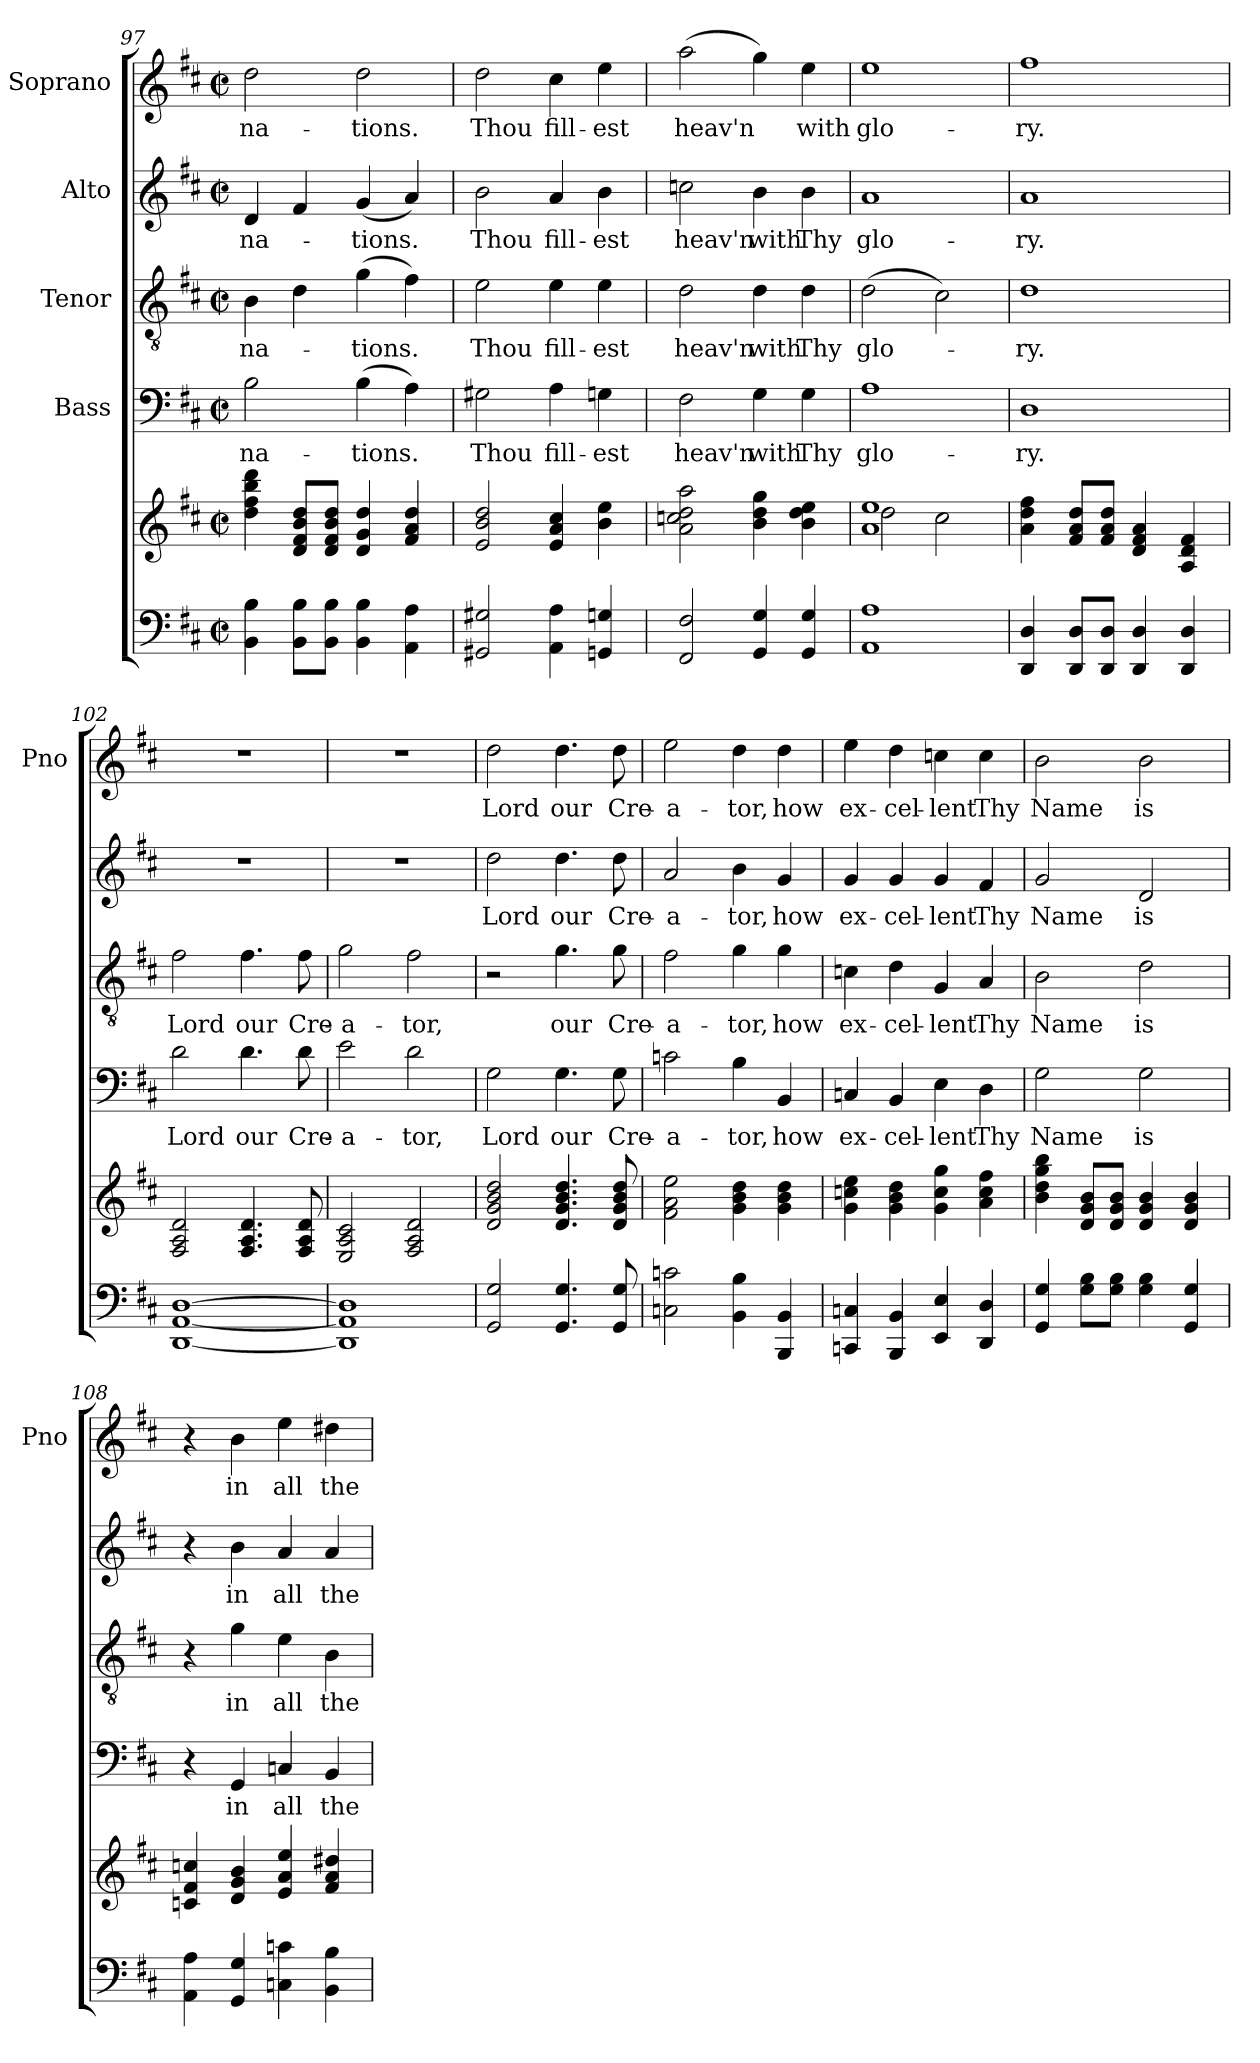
**kern	**kern	**kern	**text	**kern	**text	**kern	**text	**kern	**text
*part5	*part5	*part4	*part4	*part3	*part3	*part2	*part2	*part1	*part1
*staff6	*staff5	*staff4	*staff4	*staff3	*staff3	*staff2	*staff2	*staff1	*staff1
*	*	*I"Bass	*	*I"Tenor	*	*I"Alto	*	*I"Soprano	*
*	*	*	*	*	*	*	*	*I'Pno	*
!!LO:LB:g=z
*clefF4	*clefG2	*clefF4	*	*clefGv2	*	*clefG2	*	*clefG2	*
*k[f#c#]	*k[f#c#]	*k[f#c#]	*	*k[f#c#]	*	*k[f#c#]	*	*k[f#c#]	*
*D:	*D:	*D:	*	*D:	*	*D:	*	*D:	*
*M2/2	*M2/2	*M2/2	*	*M2/2	*	*M2/2	*	*M2/2	*
*met(c|)	*met(c|)	*met(c|)	*	*met(c|)	*	*met(c|)	*	*met(c|)	*
=97	=97	=97	=97	=97	=97	=97	=97	=97	=97
4BB\ 4B\	4dd\ 4ff#\ 4bb\ 4ddd\	2B\	na-	4B\	na-	4d/	na-	2dd\	na-
8BB\ 8B\L	8d/ 8f#/ 8b/ 8dd/L	.	.	4d\	.	4f#/	.	.	.
8BB\ 8B\J	8d/ 8f#/ 8b/ 8dd/J	.	.	.	.	.	.	.	.
4BB\ 4B\	4d/ 4g/ 4dd/	(4B\	-tions.	(4g\	-tions.	(4g/	-tions.	2dd\	-tions.
4AA\ 4A\	4f#/ 4a/ 4dd/	4A\)	.	4f#\)	.	4a/)	.	.	.
=98	=98	=98	=98	=98	=98	=98	=98	=98	=98
2GG#X/ 2G#X/	2e/ 2b/ 2dd/	2G#X\	Thou	2e\	Thou	2b\	Thou	2dd\	Thou
4AA\ 4A\	4e/ 4a/ 4cc#/	4A\	fill-	4e\	fill-	4a/	fill-	4cc#\	fill-
4GGn/ 4Gn/	4b\ 4ee\	4Gn\	-est	4e\	-est	4b\	-est	4ee\	-est
=99	=99	=99	=99	=99	=99	=99	=99	=99	=99
2FF#/ 2F#/	2a\ 2ccn\ 2dd\ 2aa\	2F#\	heav'n	2d\	heav'n	2ccn\	heav'n	(2aa\	heav'n
4GG/ 4G/	4b\ 4dd\ 4gg\	4G\	with	4d\	with	4b\	with	4gg\)	.
4GG/ 4G/	4b\ 4dd\ 4ee\	4G\	Thy	4d\	Thy	4b\	Thy	4ee\	with
=100	=100	=100	=100	=100	=100	=100	=100	=100	=100
*	*^	*	*	*	*	*	*	*	*
1AA 1A	1a 1ee	2dd\	1A	glo-	(2d\	glo-	1a	glo-	1ee	glo-
.	.	2cc#\	.	.	2c#\)	.	.	.	.	.
*	*v	*v	*	*	*	*	*	*	*	*
=101	=101	=101	=101	=101	=101	=101	=101	=101	=101
4DD/ 4D/	4a\ 4dd\ 4ff#\	1D	-ry.	1d	-ry.	1a	-ry.	1ff#	-ry.
8DD/ 8D/L	8f#/ 8a/ 8dd/L	.	.	.	.	.	.	.	.
8DD/ 8D/J	8f#/ 8a/ 8dd/J	.	.	.	.	.	.	.	.
4DD/ 4D/	4d/ 4f#/ 4a/	.	.	.	.	.	.	.	.
4DD/ 4D/	4A/ 4d/ 4f#/	.	.	.	.	.	.	.	.
=102	=102	=102	=102	=102	=102	=102	=102	=102	=102
[1DD [1AA [1D	2F#/ 2A/ 2d/	2d\	Lord	2f#\	Lord	1r	.	1r	.
.	4.F#/ 4.A/ 4.d/	4.d\	our	4.f#\	our	.	.	.	.
.	8F#/ 8A/ 8d/	8d\	Cre-	8f#\	Cre-	.	.	.	.
=103	=103	=103	=103	=103	=103	=103	=103	=103	=103
1DD] 1AA] 1D]	2E/ 2A/ 2c#/	2e\	-a-	2g\	-a-	1r	.	1r	.
.	2F#/ 2A/ 2d/	2d\	-tor,	2f#\	-tor,	.	.	.	.
=104	=104	=104	=104	=104	=104	=104	=104	=104	=104
2GG/ 2G/	2d/ 2g/ 2b/ 2dd/	2G\	Lord	2r	.	2dd\	Lord	2dd\	Lord
4.GG/ 4.G/	4.d/ 4.g/ 4.b/ 4.dd/	4.G\	our	4.g\	our	4.dd\	our	4.dd\	our
8GG/ 8G/	8d/ 8g/ 8b/ 8dd/	8G\	Cre-	8g\	Cre-	8dd\	Cre-	8dd\	Cre-
!!LO:PB:g=z
=105	=105	=105	=105	=105	=105	=105	=105	=105	=105
2Cn\ 2cn\	2f#\ 2a\ 2ee\	2cn\	-a-	2f#\	-a-	2a/	-a-	2ee\	-a-
4BB\ 4B\	4g\ 4b\ 4dd\	4B\	-tor,	4g\	-tor,	4b\	-tor,	4dd\	-tor,
4BBB/ 4BB/	4g\ 4b\ 4dd\	4BB/	how	4g\	how	4g/	how	4dd\	how
=106	=106	=106	=106	=106	=106	=106	=106	=106	=106
4CCn/ 4Cn/	4g\ 4ccn\ 4ee\	4Cn/	ex-	4cn\	ex-	4g/	ex-	4ee\	ex-
4BBB/ 4BB/	4g\ 4b\ 4dd\	4BB/	-cel-	4d\	-cel-	4g/	-cel-	4dd\	-cel-
4EE/ 4E/	4g\ 4cc\ 4gg\	4E\	-lent	4G/	-lent	4g/	-lent	4ccn\	-lent
4DD/ 4D/	4a\ 4cc\ 4ff#\	4D\	Thy	4A/	Thy	4f#/	Thy	4cc\	Thy
=107	=107	=107	=107	=107	=107	=107	=107	=107	=107
4GG/ 4G/	4b\ 4dd\ 4gg\ 4bb\	2G\	Name	2B\	Name	2g/	Name	2b\	Name
8G\ 8B\L	8d/ 8g/ 8b/L	.	.	.	.	.	.	.	.
8G\ 8B\J	8d/ 8g/ 8b/J	.	.	.	.	.	.	.	.
4G\ 4B\	4d/ 4g/ 4b/	2G\	is	2d\	is	2d/	is	2b\	is
4GG/ 4G/	4d/ 4g/ 4b/	.	.	.	.	.	.	.	.
=108	=108	=108	=108	=108	=108	=108	=108	=108	=108
4AA\ 4A\	4cn/ 4f#/ 4ccn/	4r	.	4r	.	4r	.	4r	.
4GG/ 4G/	4d/ 4g/ 4b/	4GG/	in	4g\	in	4b\	in	4b\	in
4Cn\ 4cn\	4e/ 4a/ 4ee/	4Cn/	all	4e\	all	4a/	all	4ee\	all
4BB\ 4B\	4f#/ 4a/ 4dd#X/	4BB/	the	4B\	the	4a/	the	4dd#X\	the
=	=	=	=	=	=	=	=	=	=
*-	*-	*-	*-	*-	*-	*-	*-	*-	*-
